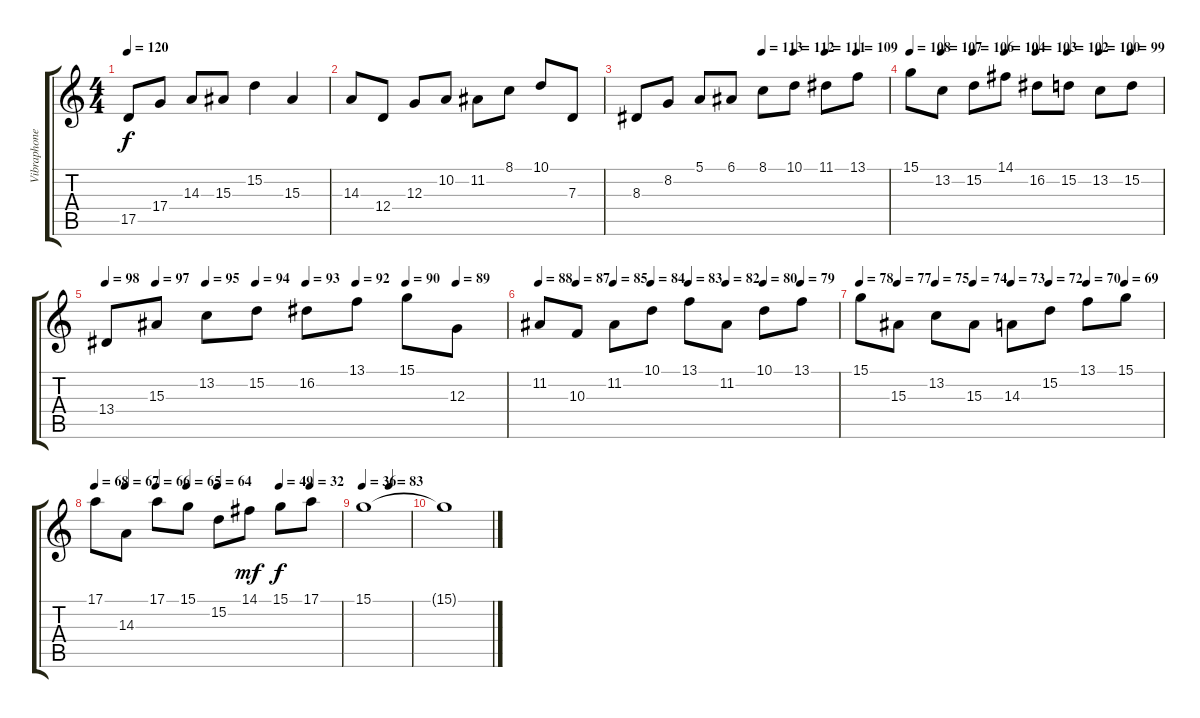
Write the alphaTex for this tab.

\track ("Vibraphone/Music Box" "Vibraphone") {instrument vibraphone}
\staff {score tabs}
\tuning (E4 B3 G3 D3 A2 E2) {hide}
\ts (4 4)
\tempo 120
\clef g2
\ks c
17.5.8{dy f} 17.4.8 14.3.8 15.3.8 15.2.4 15.3.4 |
14.3.8 12.4.8 12.3.8 10.2.8 11.2.8 8.1.8 10.1.8 7.3.8 |
\tempo (113 0.5)
\tempo (112 0.625)
\tempo (111 0.75)
\tempo (109 0.875)
8.3.8 8.2.8 5.1.8 6.1.8 8.1.8 10.1.8 11.1.8 13.1.8 |
\tempo 108
\tempo (107 0.125)
\tempo (106 0.25)
\tempo (104 0.375)
\tempo (103 0.5)
\tempo (102 0.625)
\tempo (100 0.75)
\tempo (99 0.875)
15.1.8 13.2.8 15.2.8 14.1.8 16.2.8 15.2.8 13.2.8 15.2.8 |
\tempo 98
\tempo (97 0.125)
\tempo (95 0.25)
\tempo (94 0.375)
\tempo (93 0.5)
\tempo (92 0.625)
\tempo (90 0.75)
\tempo (89 0.875)
13.4.8 15.3.8 13.2.8 15.2.8 16.2.8 13.1.8 15.1.8 12.3.8 |
\tempo 88
\tempo (87 0.125)
\tempo (85 0.25)
\tempo (84 0.375)
\tempo (83 0.5)
\tempo (82 0.625)
\tempo (80 0.75)
\tempo (79 0.875)
11.2.8 10.3.8 11.2.8 10.1.8 13.1.8 11.2.8 10.1.8 13.1.8 |
\tempo 78
\tempo (77 0.125)
\tempo (75 0.25)
\tempo (74 0.375)
\tempo (73 0.5)
\tempo (72 0.625)
\tempo (70 0.75)
\tempo (69 0.875)
15.1.8 15.3.8 13.2.8 15.3.8 14.3.8 15.2.8 13.1.8 15.1.8 |
\tempo 68
\tempo (67 0.125)
\tempo (66 0.25)
\tempo (65 0.375)
\tempo (64 0.5)
\tempo (49 0.75)
\tempo (32 0.875)
17.1.8 14.3.8 17.1.8 15.1.8 15.2.8 14.1.8{dy mf} 15.1.8{dy f} 17.1.8 |
\tempo 36
\tempo (83 0.5625)
15.1.1 |
15.1{t}.1
